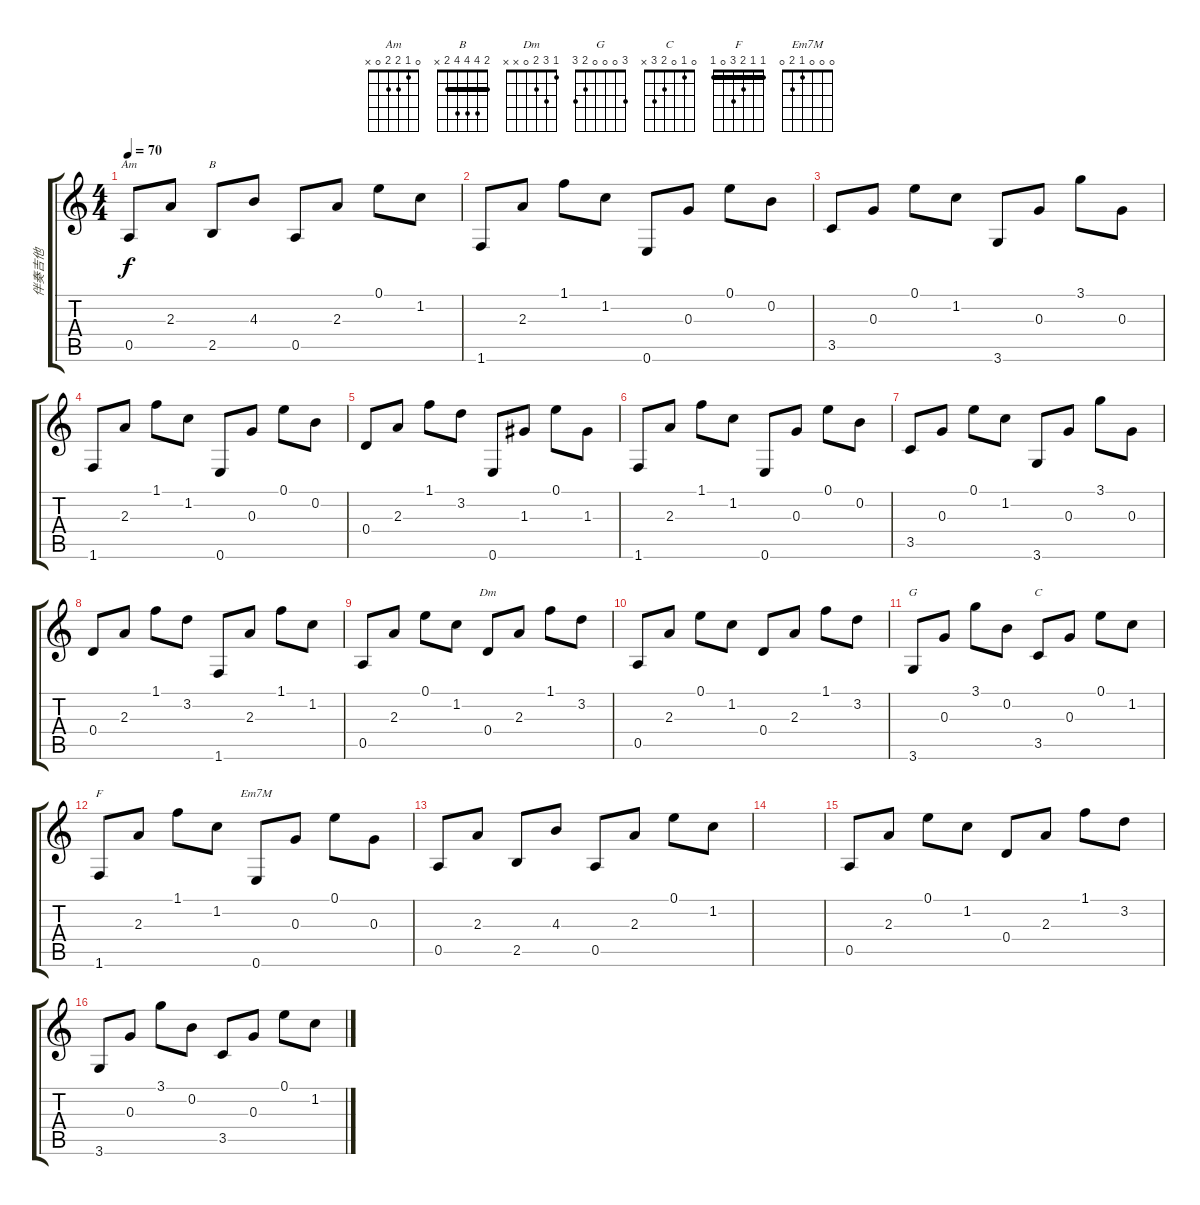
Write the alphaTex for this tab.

\track ("伴奏吉他" "伴奏吉他") {instrument acousticguitarsteel}
\staff {score tabs}
\tuning (E4 B3 G3 D3 A2 E2) {hide}
\chord ("Am" 0 1 2 2 0 x)
\chord ("B" 2 4 4 4 2 x) {barre 2}
\chord ("Dm" 1 3 2 0 x x)
\chord ("G" 3 0 0 0 2 3)
\chord ("C" 0 1 0 2 3 x)
\chord ("F" 1 1 2 3 0 1) {barre 1}
\chord ("Em7M" 0 0 0 1 2 0)
\ts (4 4)
\tempo 70
\clef g2
\ks c
0.5.8{ch "Am" dy f} 2.3.8 2.5.8{ch "B"} 4.3.8 0.5.8 2.3.8 0.1.8 1.2.8 |
1.6.8 2.3.8 1.1.8 1.2.8 0.6.8 0.3.8 0.1.8 0.2.8 |
3.5.8 0.3.8 0.1.8 1.2.8 3.6.8 0.3.8 3.1.8 0.3.8 |
1.6.8 2.3.8 1.1.8 1.2.8 0.6.8 0.3.8 0.1.8 0.2.8 |
0.4.8 2.3.8 1.1.8 3.2.8 0.6.8 1.3.8 0.1.8{txt ""} 1.3.8 |
1.6.8 2.3.8 1.1.8 1.2.8 0.6.8 0.3.8 0.1.8 0.2.8 |
3.5.8 0.3.8 0.1.8 1.2.8 3.6.8 0.3.8 3.1.8 0.3.8 |
0.4.8 2.3.8 1.1.8 3.2.8 1.6.8 2.3.8 1.1.8 1.2.8 |
0.5.8 2.3.8 0.1.8 1.2.8 0.4.8{ch "Dm"} 2.3.8 1.1.8 3.2.8 |
0.5.8 2.3.8 0.1.8 1.2.8 0.4.8 2.3.8 1.1.8 3.2.8 |
3.6.8{ch "G"} 0.3.8 3.1.8 0.2.8 3.5.8{ch "C"} 0.3.8 0.1.8 1.2.8 |
1.6.8{ch "F"} 2.3.8 1.1.8 1.2.8 0.6.8{ch "Em7M"} 0.3.8 0.1.8 0.3.8 |
0.5.8 2.3.8 2.5.8 4.3.8 0.5.8 2.3.8 0.1.8 1.2.8 |
|
0.5.8 2.3.8 0.1.8 1.2.8 0.4.8 2.3.8 1.1.8 3.2.8 |
3.6.8 0.3.8 3.1.8 0.2.8 3.5.8 0.3.8 0.1.8 1.2.8
